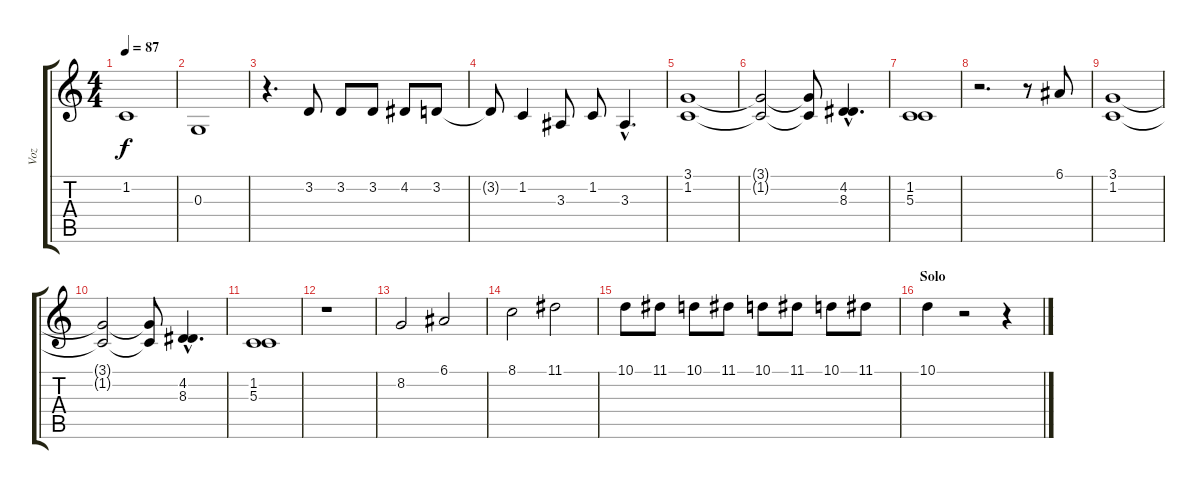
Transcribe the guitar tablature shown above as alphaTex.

\track ("Voz" "Voz") {instrument lead5charang}
\staff {score tabs}
\tuning (E4 B3 G3 D3 A2 E2) {hide}
\ts (4 4)
\tempo 87
\clef g2
\ks c
1.2.1{dy f} |
0.3.1 |
r.4{d} 3.2.8 3.2.8 3.2.8 4.2.8 3.2.8 |
3.2{t}.8 1.2.4 3.3.8 1.2.8 3.3{hac}.4{d} |
(3.1 1.2).1 |
(3.1{t} 1.2{t}).2 (3.1{t} 1.2{t}).8 (4.2{hac} 8.3{hac}).4{d} |
(1.2 5.3).1 |
r.2{d} r.8 6.1.8 |
(3.1 1.2).1 |
(3.1{t} 1.2{t}).2 (3.1{t} 1.2{t}).8 (4.2{hac} 8.3{hac}).4{d} |
(1.2 5.3).1 |
r.1 |
8.2.2 6.1.2 |
8.1.2 11.1.2 |
10.1.8 11.1.8 10.1.8 11.1.8 10.1.8 11.1.8 10.1.8 11.1.8 |
\section ("" "Solo")
10.1.4 r.2 r.4
